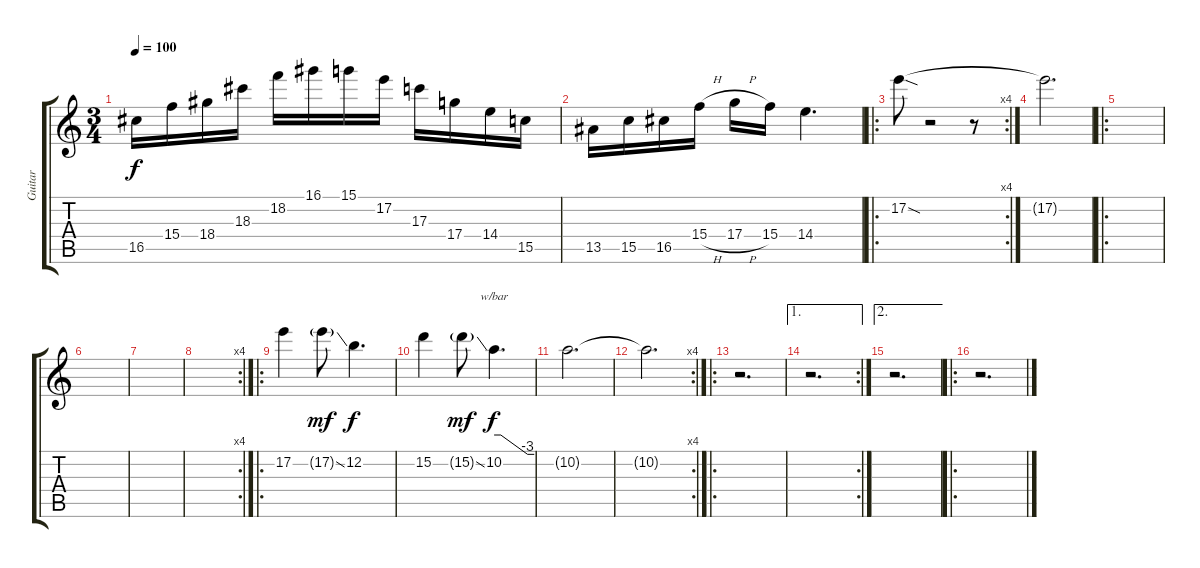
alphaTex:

\track ("Guitar" "Guitar") {instrument overdrivenguitar}
\staff {score tabs}
\tuning (E4 B3 G3 D3 A2 E2) {hide}
\ts (3 4)
\tempo 100
\clef g2
\ks c
16.5.16{dy f} 15.4.16 18.4.16 18.3.16 18.2.16 16.1.16 15.1.16 17.2.16 17.3.16 17.4.16 14.4.16 15.5.16 |
13.5.16 15.5.16 16.5.16 15.4{h}.16 17.4{h}.16 15.4.16 14.4.4{d} |
\ro
\rc 4
17.2{sod}.8 r.2 r.8 |
17.2{t}.2{d} |
\ro
|
|
|
\rc 4
|
\ro
17.2.4 17.2{ss g}.8{dy mf} 12.2.4{d dy f} |
15.2.4 15.2{ss g}.8{dy mf} 10.2.4{d tbe (custom default 0 0 10 0 50 -12 60 -12) dy f} |
10.2{t}.2{d} |
\rc 4
10.2{t}.2{d} |
\ro
r.2{d} |
\ae 1
\rc 2
r.2{d} |
\ae 2
r.2{d} |
\ro
r.2{d}
